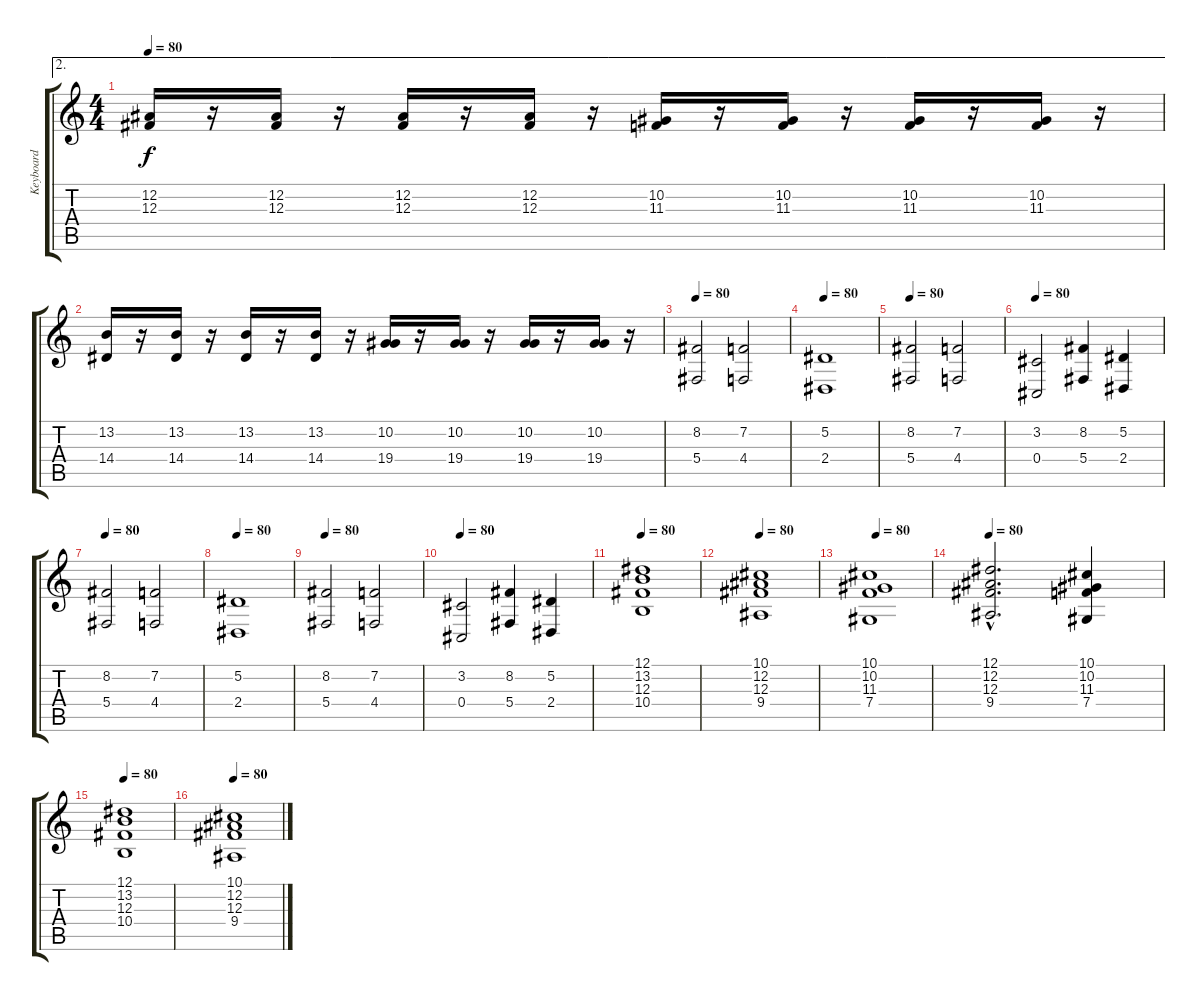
\track ("Keyboard" "Keyboard") {instrument stringensemble1}
\staff {score tabs}
\tuning (Eb4 Bb3 Gb3 Db3 Ab2 Eb2) {hide}
\ae 2
\ts (4 4)
\tempo 80
\clef g2
\ks c
(12.2 12.3).16{dy f} r.16 (12.2 12.3).16 r.16 (12.2 12.3).16 r.16 (12.2 12.3).16 r.16 (10.2 11.3).16 r.16 (10.2 11.3).16 r.16 (10.2 11.3).16 r.16 (10.2 11.3).16 r.16 |
(13.2 14.4).16 r.16 (13.2 14.4).16 r.16 (13.2 14.4).16 r.16 (13.2 14.4).16 r.16 (10.2 19.4).16 r.16 (10.2 19.4).16 r.16 (10.2 19.4).16 r.16 (10.2 19.4).16 r.16 |
\tempo 80
(8.2 5.4).2 (7.2 4.4).2 |
\tempo 80
(5.2 2.4).1 |
\tempo 80
(8.2 5.4).2 (7.2 4.4).2 |
\tempo 80
(3.2 0.4).2 (8.2 5.4).4 (5.2 2.4).4 |
\tempo 80
(8.2 5.4).2 (7.2 4.4).2 |
\tempo 80
(5.2 2.4).1 |
\tempo 80
(8.2 5.4).2 (7.2 4.4).2 |
\tempo 80
(3.2 0.4).2 (8.2 5.4).4 (5.2 2.4).4 |
\tempo 80
(12.1 13.2 12.3 10.4).1 |
\tempo 80
(10.1 12.2 12.3 9.4).1 |
\tempo 80
(10.1 10.2 11.3 7.4).1 |
\tempo 80
(12.1{hac} 12.2{hac} 12.3{hac} 9.4{hac}).2{d} (10.1 10.2 11.3 7.4).4 |
\tempo 80
(12.1 13.2 12.3 10.4).1 |
\tempo 80
(10.1 12.2 12.3 9.4).1
